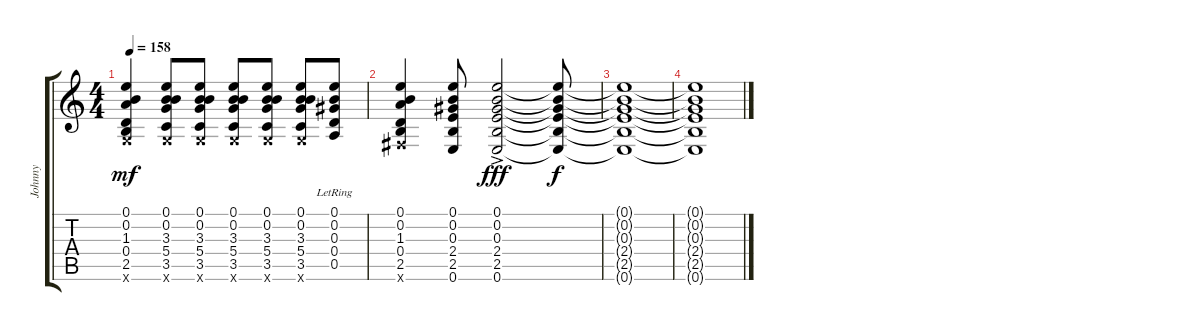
\track ("Johnny" "Johnny") {instrument electricguitarclean}
\staff {score tabs}
\tuning (E4 B3 Ab3 D3 A2 E2) {hide}
\ts (4 4)
\tempo 158
\clef g2
\ks c
(0.1 0.2 1.3 0.4 2.5 3.6{x}).4{dy mf} (0.1 0.2 3.3 5.4 3.5 3.6{x}).8 (0.1 0.2 3.3 5.4 3.5 3.6{x}).8 (0.1 0.2 3.3 5.4 3.5 3.6{x}).8 (0.1 0.2 3.3 5.4 3.5 3.6{x}).8 (0.1 0.2 3.3 5.4 3.5 3.6{x}).8 (0.1{lr} 0.2 0.3 0.4 0.5).8 |
(0.1 0.2 1.3 0.4 2.5 2.6{x}).4 (0.1 0.2 0.3 2.4 2.5 0.6).8 (0.1{ac} 0.2 0.3 2.4 2.5 0.6).2{dy fff} (0.1{t} 0.2{t} 0.3{t} 2.4{t} 2.5{t} 0.6{t}).8{dy f} |
(0.1{t} 0.2{t} 0.3{t} 2.4{t} 2.5{t} 0.6{t}).1 |
(0.1{t} 0.2{t} 0.3{t} 2.4{t} 2.5{t} 0.6{t}).1
